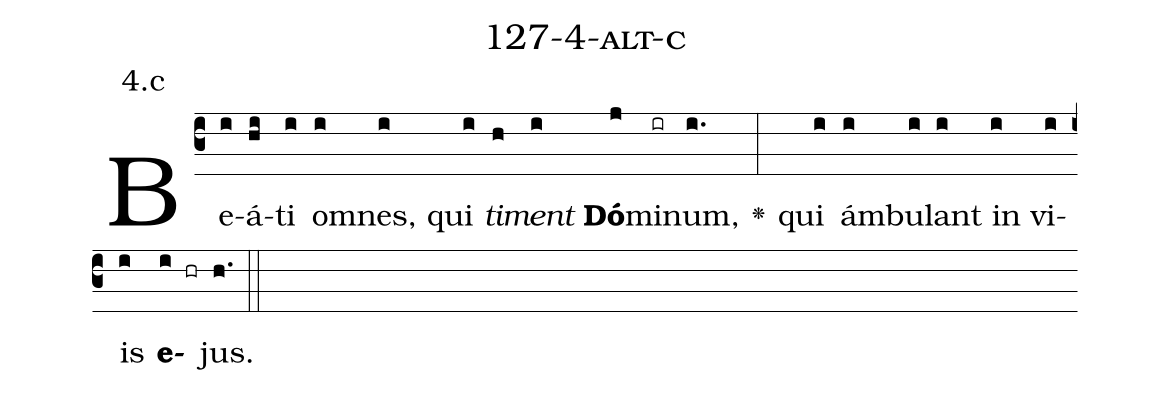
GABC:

name: 127-4-alt-c;
annotation: 4.c;
%%
(c3)Be(i)á(hi)ti(i) om(i)nes,(i) qui(i) <i>ti</i>(h)<i>ment</i>(i) <b>Dó</b>(j)mi(ir)num,(i.) <v>\greheightstar</v>(:) qui(i) ám(i)bu(i)lant(i) in(i) vi(i)is(i) <b>e</b>(i hr)jus.(h.) (::)


%E(i) u(i) o(i) u(i) a(i) e.(h.) (::)
